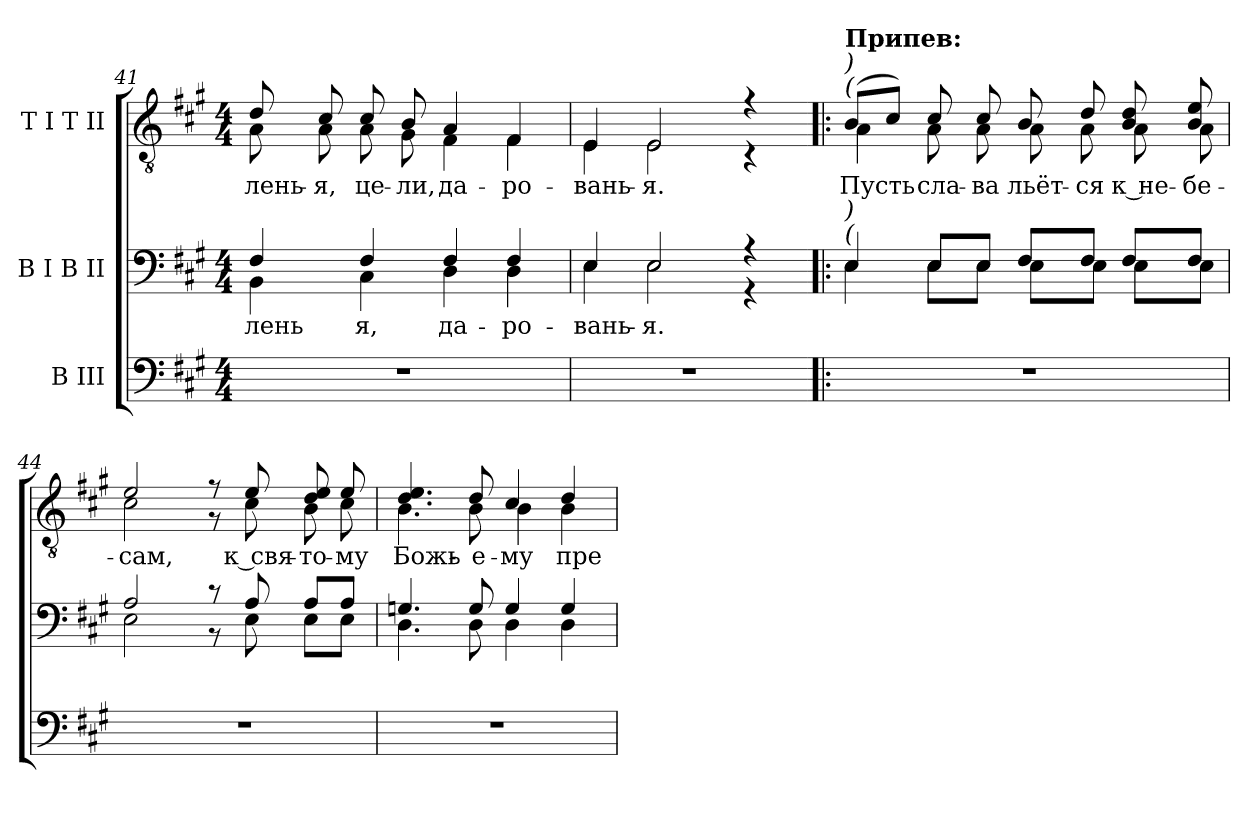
**kern	**kern	**text	**dynam	**kern	**text	**dynam
*part3	*part2	*part2	*part2	*part1	*part1	*part1
*staff3	*staff2	*staff2	*staff2	*staff1	*staff1	*staff1
*I"B III	*I"B I B II	*	*	*I"Т I T II	*	*
*clefF4	*clefF4	*	*	*clefGv2	*	*
*	*	*	*	*ITrd7c12	*	*
*k[f#c#g#]	*k[f#c#g#]	*	*	*k[f#c#g#]	*	*
*A:	*A:	*	*	*A:	*	*
*M4/4	*M4/4	*	*	*M4/4	*	*
=41	=41	=41	=41	=41	=41	=41
*	*^	*	*	*	*	*
!	!	!	!LO:LY:b:color=#000000	!	!	!	!
*	*	*	*	*	*^	*	*
!	!	!	!	!	!	!	!LO:LY:b:color=#000000	!
1r	4F#i/	4BBi\	лень	.	8Di/	8AAi\	лень-	.
!	!	!	!	!	!	!	!LO:LY:b:color=#000000	!
.	.	.	.	.	8C#i/	8AAi\	я,	.
!	!	!	!LO:LY:b:color=#000000	!	!	!	!	!
!	!	!	!	!	!	!	!LO:LY:b:color=#000000	!
.	4F#i/	4C#i\	я,	.	8C#i/	8AAi\	це-	.
!	!	!	!	!	!	!	!LO:LY:b:color=#000000	!
.	.	.	.	.	8BBi/	8GG#i\	ли,	.
!	!	!	!LO:LY:b:color=#000000	!	!	!	!	!
!	!	!	!	!	!	!	!LO:LY:b:color=#000000	!
.	4F#i/	4Di\	да-	.	4AAi/	4FF#i\	да-	.
!	!	!	!LO:LY:b:color=#000000	!	!	!	!	!
!	!	!	!	!	!	!	!LO:LY:b:color=#000000	!
.	4F#i/	4Di\	ро-	.	4FF#i/	4FF#i\	ро-	.
=42	=42	=42	=42	=42	=42	=42	=42	=42
!	!	!	!LO:LY:b:color=#000000	!	!	!	!	!
!	!	!	!	!	!	!	!LO:LY:b:color=#000000	!
1r	4Ei/	4Ei\	вань-	.	4EEi/	4EEi\	вань-	.
!	!	!	!LO:LY:b:color=#000000	!	!	!	!	!
!	!	!	!	!	!	!	!LO:LY:b:color=#000000	!
.	2Ei/	2Ei\	я.	.	2EEi/	2EEi\	я.	.
.	4r	4r	.	.	4r	4r	.	.
!!LO:LB:g=z	!!
=43!|:	=43!|:	=43!|:	=43!|:	=43!|:	=43!|:	=43!|:	=43!|:	=43!|:
!	!	!	!	!	!LO:TX:a:i:t=(	!	!	!
!	!	!	!	!	!LO:TX:a:i:t=)	!	!	!
!	!	!	!	!	!LO:TX:a:B:t=Припев&colon;	!	!	!
!	!LO:TX:a:i:t=(	!	!	!	!	!	!	!
!	!LO:TX:a:i:t=)	!	!	!	!	!	!	!
!	!	!	!	!	!	!	!LO:LY:b:color=#000000	!
1r	4Ei/	4Ei\	.	p mf	(8BBi/L	4AAi\	Пусть	p mf
.	.	.	.	.	8C#i/J)	.	.	.
!	!	!	!	!	!	!	!LO:LY:b:color=#000000	!
.	8Ei/L	8Ei\L	.	.	8C#i/	8AAi\	сла-	.
!	!	!	!	!	!	!	!LO:LY:b:color=#000000	!
.	8Ei/J	8Ei\J	.	.	8C#i/	8AAi\	ва	.
!	!	!	!	!	!	!	!LO:LY:b:color=#000000	!
.	8F#i/L	8Ei\L	.	.	8BBi/	8AAi\	льёт-	.
!	!	!	!	!	!	!	!LO:LY:b:color=#000000	!
.	8F#i/J	8Ei\J	.	.	8Di/	8AAi\	ся	.
!	!	!	!	!	!	!	!LO:LY:b:color=#000000	!
.	8F#i/L	8Ei\L	.	.	8BBi/ 8Di	8AAi\	к не-	.
!	!	!	!	!	!	!	!LO:LY:b:color=#000000	!
.	8F#i/J	8Ei\J	.	.	8BBi/ 8Ei	8AAi\	бе-	.
=44	=44	=44	=44	=44	=44	=44	=44	=44
!	!	!	!	!	!	!	!LO:LY:b:color=#000000	!
1r	2Ai/	2Ei\	.	.	2Ei/	2C#i\	сам,	.
.	8r	8r	.	.	8r	8r	.	.
!	!	!	!	!	!	!	!LO:LY:b:color=#000000	!
.	8Ai/	8Ei\	.	.	8Ei/	8C#i\	к свя-	.
!	!	!	!	!	!	!	!LO:LY:b:color=#000000	!
.	8Ai/L	8Ei\L	.	.	8Di/ 8Ei	8BBi\	то-	.
!	!	!	!	!	!	!	!LO:LY:b:color=#000000	!
.	8Ai/J	8Ei\J	.	.	8Ei/	8C#i\	му	.
=45	=45	=45	=45	=45	=45	=45	=45	=45
!	!	!	!	!	!	!	!LO:LY:b:color=#000000	!
1r	4.Gni/	4.Di\	.	.	4.Di/ 4.Ei	4.BBi\	Божь-	.
!	!	!	!	!	!	!	!LO:LY:b:color=#000000	!
.	8Gi/	8Di\	.	.	8Di/	8BBi\	е-	.
!	!	!	!	!	!	!	!LO:LY:b:color=#000000	!
.	4Gi/	4Di\	.	.	4C#i/	4BBi\	му	.
!	!	!	!	!	!	!	!LO:LY:b:color=#000000	!
.	4Gi/	4Di\	.	.	4Di/	4BBi\	пре-	.
*	*v	*v	*	*	*	*	*	*
*	*	*	*	*v	*v	*	*
=	=	=	=	=	=	=
*-	*-	*-	*-	*-	*-	*-
